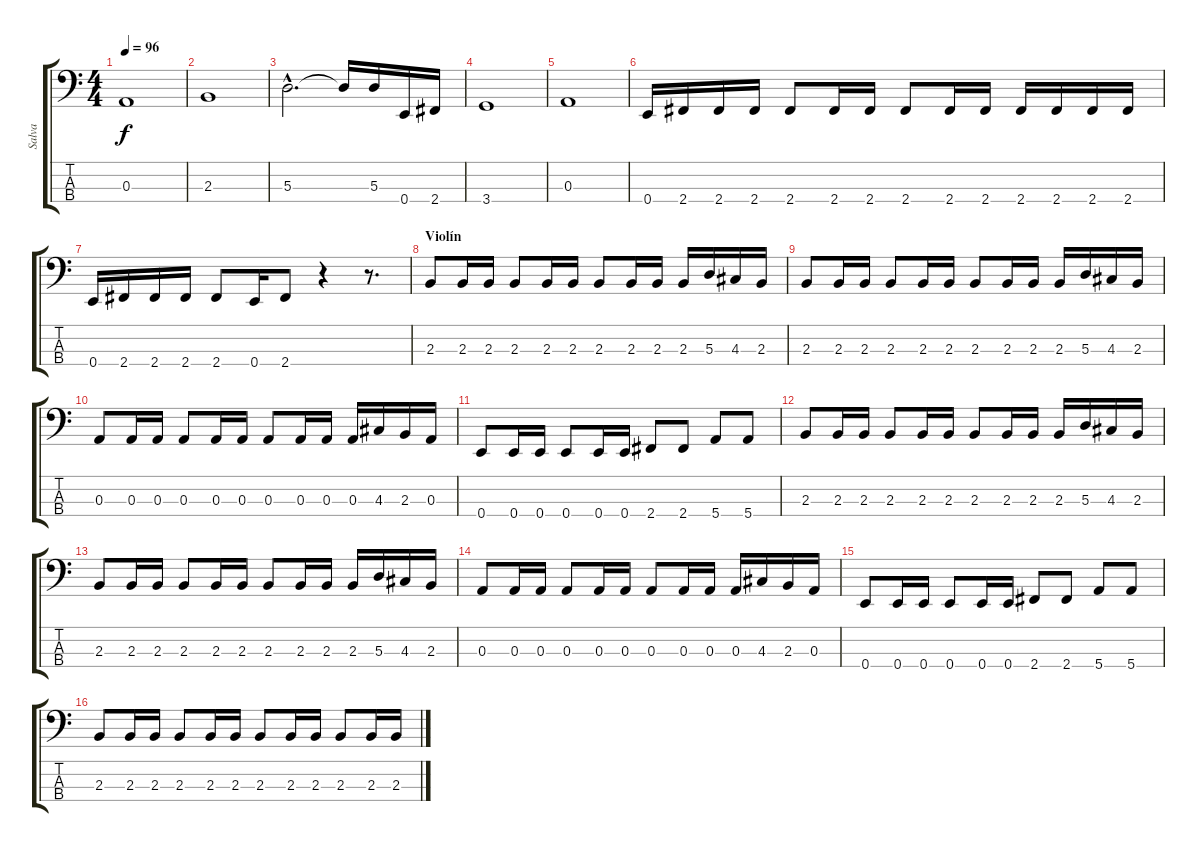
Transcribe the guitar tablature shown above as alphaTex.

\track ("Salva" "Salva") {instrument electricbassfinger}
\staff {score tabs}
\tuning (G2 D2 A1 E1) {hide}
\ts (4 4)
\tempo 96
\clef f4
\ks c
0.3.1{dy f} |
2.3.1 |
5.3{hac}.2{d} 5.3{t}.16 5.3.16 0.4.16 2.4.16 |
3.4.1 |
0.3.1 |
0.4.16 2.4.16 2.4.16 2.4.16 2.4.8 2.4.16 2.4.16 2.4.8 2.4.16 2.4.16 2.4.16 2.4.16 2.4.16 2.4.16 |
0.4.16 2.4.16 2.4.16 2.4.16 2.4.8 0.4.16 2.4.8 r.4 r.8{d} |
\section ("" "Violín")
2.3.8 2.3.16 2.3.16 2.3.8 2.3.16 2.3.16 2.3.8 2.3.16 2.3.16 2.3.16 5.3.16 4.3.16 2.3.16 |
2.3.8 2.3.16 2.3.16 2.3.8 2.3.16 2.3.16 2.3.8 2.3.16 2.3.16 2.3.16 5.3.16 4.3.16 2.3.16 |
0.3.8 0.3.16 0.3.16 0.3.8 0.3.16 0.3.16 0.3.8 0.3.16 0.3.16 0.3.16 4.3.16 2.3.16 0.3.16 |
0.4.8 0.4.16 0.4.16 0.4.8 0.4.16 0.4.16 2.4.8 2.4.8 5.4.8 5.4.8 |
2.3.8 2.3.16 2.3.16 2.3.8 2.3.16 2.3.16 2.3.8 2.3.16 2.3.16 2.3.16 5.3.16 4.3.16 2.3.16 |
2.3.8 2.3.16 2.3.16 2.3.8 2.3.16 2.3.16 2.3.8 2.3.16 2.3.16 2.3.16 5.3.16 4.3.16 2.3.16 |
0.3.8 0.3.16 0.3.16 0.3.8 0.3.16 0.3.16 0.3.8 0.3.16 0.3.16 0.3.16 4.3.16 2.3.16 0.3.16 |
0.4.8 0.4.16 0.4.16 0.4.8 0.4.16 0.4.16 2.4.8 2.4.8 5.4.8 5.4.8 |
2.3.8 2.3.16 2.3.16 2.3.8 2.3.16 2.3.16 2.3.8 2.3.16 2.3.16 2.3.8 2.3.16 2.3.16
